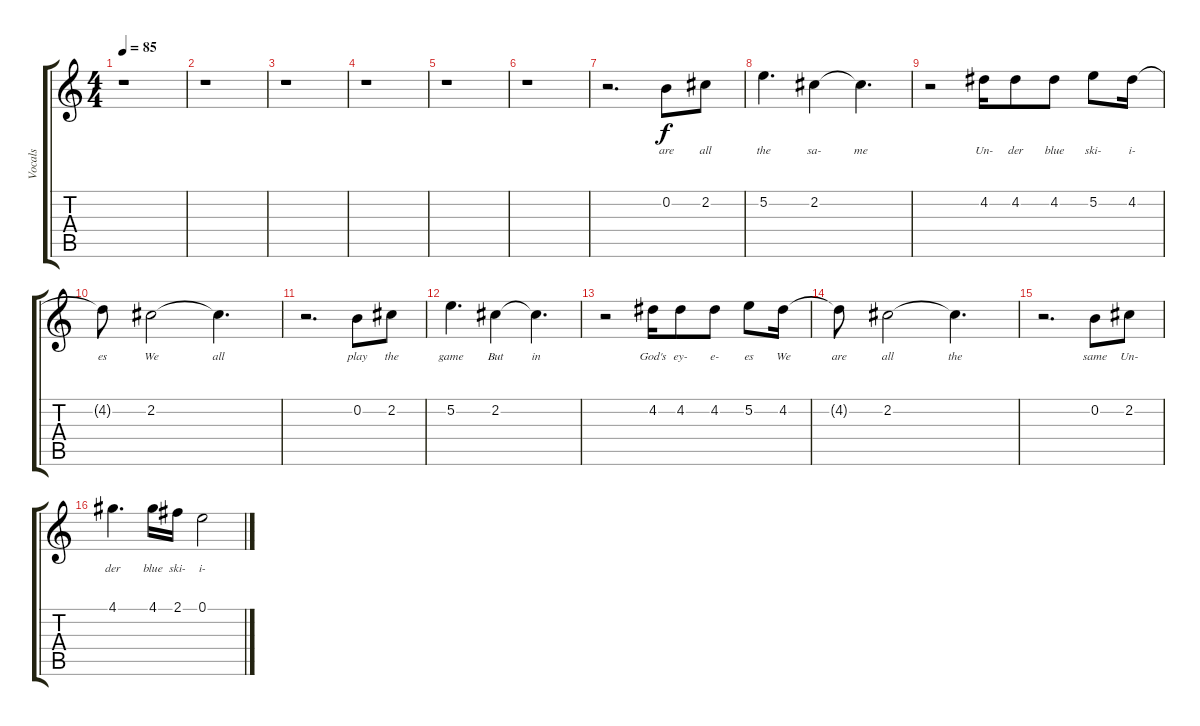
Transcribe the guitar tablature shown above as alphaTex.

\track ("Vocals" "Vocals") {instrument acousticguitarsteel}
\staff {score tabs}
\tuning (E4 B3 G3 D3 A2 E2) {hide}
\ts (4 4)
\tempo 85
\clef g2
\ks c
r.1{dy f} |
r.1 |
r.1 |
r.1 |
r.1 |
r.1 |
r.2{d} 0.2.8{lyrics (0 "are") lyrics (1 "") lyrics (2 "") lyrics (3 "") lyrics (4 "")} 2.2.8{lyrics (0 "all") lyrics (1 "") lyrics (2 "") lyrics (3 "") lyrics (4 "")} |
5.2.4{d lyrics (0 "the") lyrics (1 "") lyrics (2 "") lyrics (3 "") lyrics (4 "")} 2.2.4{lyrics (0 "sa-") lyrics (1 "") lyrics (2 "") lyrics (3 "") lyrics (4 "")} 2.2{t}.4{d lyrics (0 "me") lyrics (1 "") lyrics (2 "") lyrics (3 "") lyrics (4 "")} |
r.2 4.2.16{lyrics (0 "Un-") lyrics (1 "") lyrics (2 "") lyrics (3 "") lyrics (4 "")} 4.2.8{lyrics (0 "der") lyrics (1 "") lyrics (2 "") lyrics (3 "") lyrics (4 "")} 4.2.8{lyrics (0 "blue") lyrics (1 "") lyrics (2 "") lyrics (3 "") lyrics (4 "")} 5.2.8{lyrics (0 "ski-") lyrics (1 "") lyrics (2 "") lyrics (3 "") lyrics (4 "")} 4.2.16{lyrics (0 "i-") lyrics (1 "") lyrics (2 "") lyrics (3 "") lyrics (4 "")} |
4.2{t}.8{lyrics (0 "es") lyrics (1 "") lyrics (2 "") lyrics (3 "") lyrics (4 "")} 2.2.2{lyrics (0 "We") lyrics (1 "") lyrics (2 "") lyrics (3 "") lyrics (4 "")} 2.2{t}.4{d lyrics (0 "all") lyrics (1 "") lyrics (2 "") lyrics (3 "") lyrics (4 "")} |
r.2{d} 0.2.8{lyrics (0 "play") lyrics (1 "") lyrics (2 "") lyrics (3 "") lyrics (4 "")} 2.2.8{lyrics (0 "the") lyrics (1 "") lyrics (2 "") lyrics (3 "") lyrics (4 "")} |
5.2.4{d lyrics (0 "game") lyrics (1 "") lyrics (2 "") lyrics (3 "") lyrics (4 "")} 2.2.4{lyrics (0 "But") lyrics (1 "") lyrics (2 "") lyrics (3 "") lyrics (4 "")} 2.2{t}.4{d lyrics (0 "in") lyrics (1 "") lyrics (2 "") lyrics (3 "") lyrics (4 "")} |
r.2 4.2.16{lyrics (0 "God's") lyrics (1 "") lyrics (2 "") lyrics (3 "") lyrics (4 "")} 4.2.8{lyrics (0 "ey-") lyrics (1 "") lyrics (2 "") lyrics (3 "") lyrics (4 "")} 4.2.8{lyrics (0 "e-") lyrics (1 "") lyrics (2 "") lyrics (3 "") lyrics (4 "")} 5.2.8{lyrics (0 "es") lyrics (1 "") lyrics (2 "") lyrics (3 "") lyrics (4 "")} 4.2.16{lyrics (0 "We") lyrics (1 "") lyrics (2 "") lyrics (3 "") lyrics (4 "")} |
4.2{t}.8{lyrics (0 "are") lyrics (1 "") lyrics (2 "") lyrics (3 "") lyrics (4 "")} 2.2.2{lyrics (0 "all") lyrics (1 "") lyrics (2 "") lyrics (3 "") lyrics (4 "")} 2.2{t}.4{d lyrics (0 "the") lyrics (1 "") lyrics (2 "") lyrics (3 "") lyrics (4 "")} |
r.2{d} 0.2.8{lyrics (0 "same") lyrics (1 "") lyrics (2 "") lyrics (3 "") lyrics (4 "")} 2.2.8{lyrics (0 "Un-") lyrics (1 "") lyrics (2 "") lyrics (3 "") lyrics (4 "")} |
4.1.4{d lyrics (0 "der") lyrics (1 "") lyrics (2 "") lyrics (3 "") lyrics (4 "")} 4.1.16{lyrics (0 "blue") lyrics (1 "") lyrics (2 "") lyrics (3 "") lyrics (4 "")} 2.1.16{lyrics (0 "ski-") lyrics (1 "") lyrics (2 "") lyrics (3 "") lyrics (4 "")} 0.1.2{lyrics (0 "i-") lyrics (1 "") lyrics (2 "") lyrics (3 "") lyrics (4 "")}
